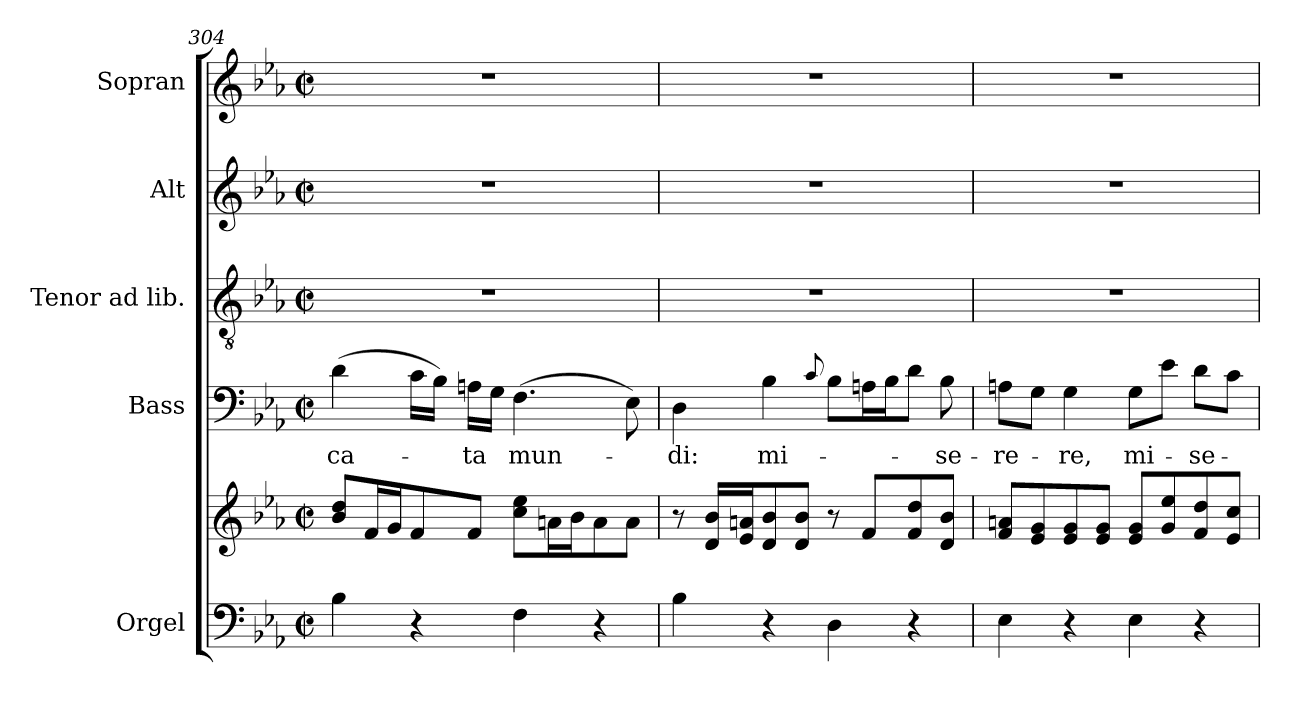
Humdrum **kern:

**kern	**kern	**kern	**text	**kern	**kern	**kern
*part5	*part5	*part4	*part4	*part3	*part2	*part1
*staff6	*staff5	*staff4	*staff4	*staff3	*staff2	*staff1
*I"Orgel	*	*I"Bass	*	*I"Tenor ad lib.	*I"Alt	*I"Sopran
*	*	*I'B.	*	*I'T.	*I'A.	*I'S.
*clefF4	*clefG2	*clefF4	*	*clefGv2	*clefG2	*clefG2
*k[b-e-a-]	*k[b-e-a-]	*k[b-e-a-]	*	*k[b-e-a-]	*k[b-e-a-]	*k[b-e-a-]
*E-:	*E-:	*E-:	*	*E-:	*E-:	*E-:
*M2/2	*M2/2	*M2/2	*	*M2/2	*M2/2	*M2/2
*met(c|)	*met(c|)	*met(c|)	*	*met(c|)	*met(c|)	*met(c|)
=304	=304	=304	=304	=304	=304	=304
!	!	!	!LO:LY:b	!	!	!
4B-\	8b-/ 8dd/L	(>4d\	-ca-	1r	1r	1r
.	16f/L	.	.	.	.	.
.	16g/J	.	.	.	.	.
4r	8f/	16c\LL	.	.	.	.
.	.	16B-\JJ)	.	.	.	.
!	!	!	!LO:LY:b	!	!	!
.	8f/J	16An\LL	-ta	.	.	.
.	.	16G\JJ	.	.	.	.
!	!	!	!LO:LY:b	!	!	!
4F\	8cc\ 8ee-\L	(>4.F\	mun-	.	.	.
.	16an\L	.	.	.	.	.
.	16b-\J	.	.	.	.	.
4r	8a\	.	.	.	.	.
.	8a\J	8E-\)	.	.	.	.
!!LO:PB:g=z
=305	=305	=305	=305	=305	=305	=305
!	!	!	!LO:LY:b	!	!	!
4B-\	8r	4D\	-di:	1r	1r	1r
.	16d/ 16b-/LL	.	.	.	.	.
.	16e-/ 16an/J	.	.	.	.	.
!	!	!	!LO:LY:b	!	!	!
4r	8d/ 8b-/	4B-\	mi-	.	.	.
.	8d/ 8b-/J	.	.	.	.	.
.	.	8qqc/	.	.	.	.
4D\	8r	8B-\L	.	.	.	.
.	8f/L	16An\L	.	.	.	.
.	.	16B-\J	.	.	.	.
4r	8f/ 8dd/	8d\J	.	.	.	.
!	!	!	!LO:LY:b	!	!	!
.	8d/ 8b-/J	8B-\	-se-	.	.	.
=306	=306	=306	=306	=306	=306	=306
!	!	!	!LO:LY:b	!	!	!
4E-\	8f/ 8an/L	8An\L	-re-	1r	1r	1r
.	8e-/ 8g/	8G\J	.	.	.	.
!	!	!	!LO:LY:b	!	!	!
4r	8e-/ 8g/	4G\	-re,	.	.	.
.	8e-/ 8g/J	.	.	.	.	.
!	!	!	!LO:LY:b	!	!	!
4E-\	8e-/ 8g/L	8G\L	mi-	.	.	.
.	8g/ 8ee-/	8e-\J	.	.	.	.
!	!	!	!LO:LY:b	!	!	!
4r	8f/ 8dd/	8d\L	-se-	.	.	.
.	8e-/ 8cc/J	8c\J	.	.	.	.
=	=	=	=	=	=	=
*-	*-	*-	*-	*-	*-	*-
